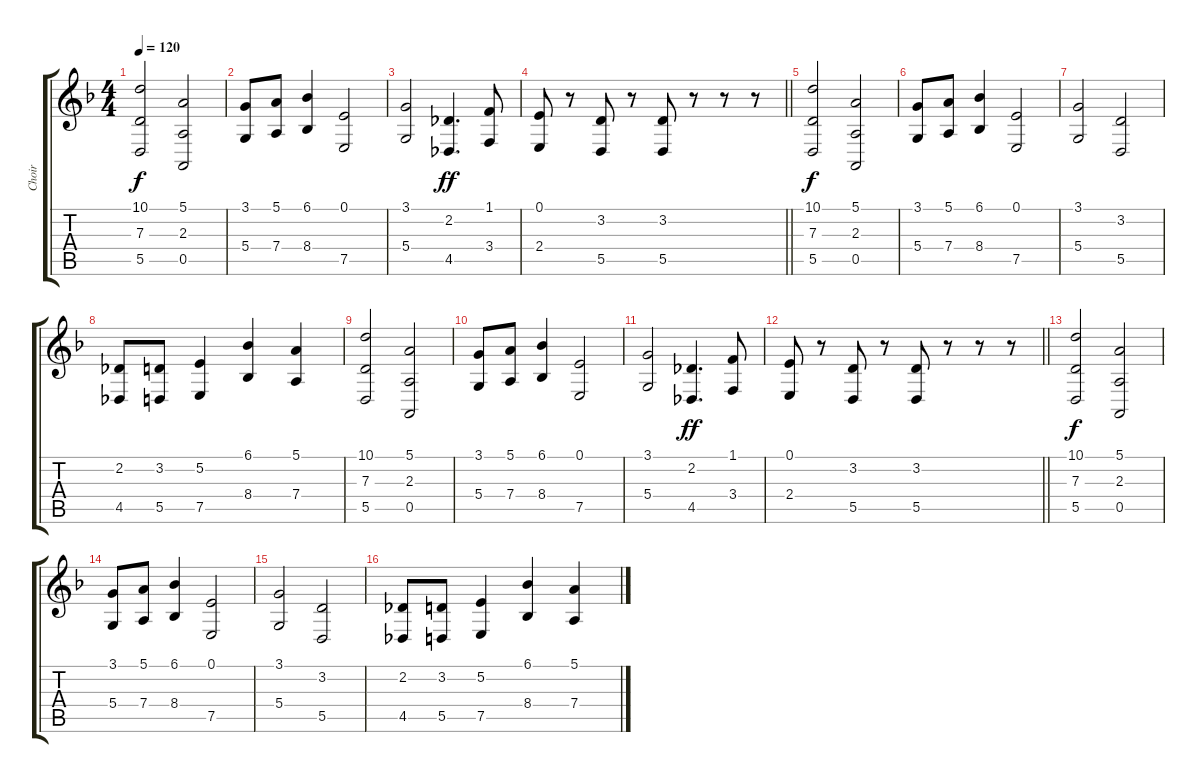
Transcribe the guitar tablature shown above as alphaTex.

\track ("Choir" "Choir") {instrument pad4choir}
\staff {score tabs}
\tuning (E4 B3 G3 D3 A2 E2) {hide}
\ts (4 4)
\tempo 120
\clef g2
\ks dminor
(10.1 7.3 5.5).2{dy f} (5.1 2.3 0.5).2 |
(3.1 5.4).8 (5.1 7.4).8 (6.1 8.4).4 (0.1 7.5).2 |
(3.1 5.4).2 (2.2 4.5).4{d dy ff} (1.1 3.4).8 |
\barLineRight lightlight
(0.1 2.4).8 r.8 (3.2 5.5).8 r.8 (3.2 5.5).8 r.8 r.8 r.8 |
\section ("" "")
(10.1 7.3 5.5).2{dy f volume 9 instrument pad4choir} (5.1 2.3 0.5).2 |
(3.1 5.4).8 (5.1 7.4).8 (6.1 8.4).4 (0.1 7.5).2 |
(3.1 5.4).2 (3.2 5.5).2 |
(2.2 4.5).8 (3.2 5.5).8 (5.2 7.5).4 (6.1 8.4).4 (5.1 7.4).4 |
(10.1 7.3 5.5).2 (5.1 2.3 0.5).2 |
(3.1 5.4).8 (5.1 7.4).8 (6.1 8.4).4 (0.1 7.5).2 |
(3.1 5.4).2 (2.2 4.5).4{d dy ff} (1.1 3.4).8 |
\barLineRight lightlight
(0.1 2.4).8 r.8 (3.2 5.5).8 r.8 (3.2 5.5).8 r.8 r.8 r.8 |
\section ("" "")
(10.1 7.3 5.5).2{dy f volume 9 instrument pad4choir} (5.1 2.3 0.5).2 |
(3.1 5.4).8 (5.1 7.4).8 (6.1 8.4).4 (0.1 7.5).2 |
(3.1 5.4).2 (3.2 5.5).2 |
(2.2 4.5).8 (3.2 5.5).8 (5.2 7.5).4 (6.1 8.4).4 (5.1 7.4).4
